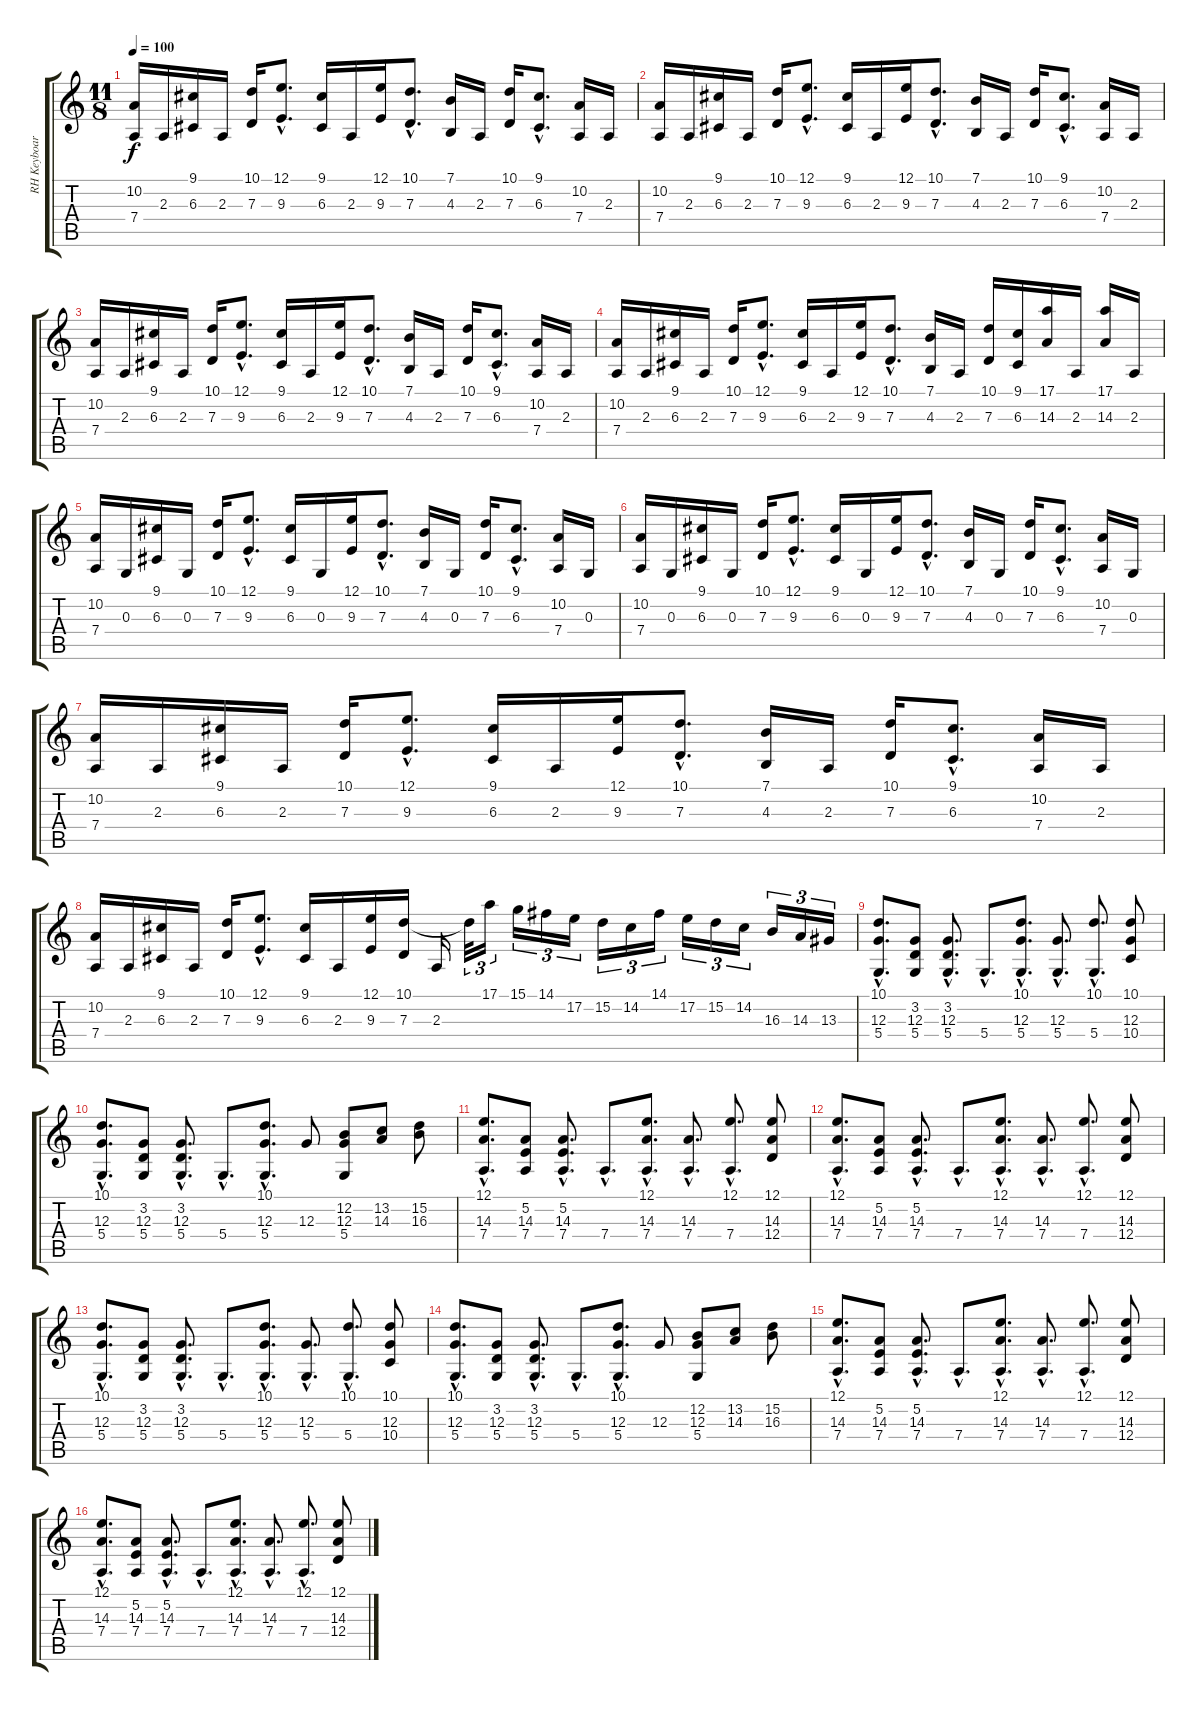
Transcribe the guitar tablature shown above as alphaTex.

\track ("RH Keyboard" "RH Keyboar") {instrument piccolo}
\staff {score tabs}
\tuning (E4 B3 G3 D3 A2 E2) {hide}
\ts (11 8)
\tempo 100
\clef g2
\ks c
(10.2 7.4).16{dy f volume 12 instrument synthbrass2} 2.3.16 (9.1 6.3).16 2.3.16 (10.1 7.3).16 (12.1{hac} 9.3{hac}).8{d} (9.1 6.3).16 2.3.16 (12.1 9.3).16 (10.1{hac} 7.3{hac}).8{d} (7.1 4.3).16 2.3.16 (10.1 7.3).16 (9.1{hac} 6.3{hac}).8{d} (10.2 7.4).16 2.3.16 |
(10.2 7.4).16 2.3.16 (9.1 6.3).16 2.3.16 (10.1 7.3).16 (12.1{hac} 9.3{hac}).8{d} (9.1 6.3).16 2.3.16 (12.1 9.3).16 (10.1{hac} 7.3{hac}).8{d} (7.1 4.3).16 2.3.16 (10.1 7.3).16 (9.1{hac} 6.3{hac}).8{d} (10.2 7.4).16 2.3.16 |
(10.2 7.4).16 2.3.16 (9.1 6.3).16 2.3.16 (10.1 7.3).16 (12.1{hac} 9.3{hac}).8{d} (9.1 6.3).16 2.3.16 (12.1 9.3).16 (10.1{hac} 7.3{hac}).8{d} (7.1 4.3).16 2.3.16 (10.1 7.3).16 (9.1{hac} 6.3{hac}).8{d} (10.2 7.4).16 2.3.16 |
(10.2 7.4).16 2.3.16 (9.1 6.3).16 2.3.16 (10.1 7.3).16 (12.1{hac} 9.3{hac}).8{d} (9.1 6.3).16 2.3.16 (12.1 9.3).16 (10.1{hac} 7.3{hac}).8{d} (7.1 4.3).16 2.3.16 (10.1 7.3).16 (9.1 6.3).16 (17.1 14.3).16 2.3.16 (17.1 14.3).16 2.3.16 |
(10.2 7.4).16{volume 12 instrument synthbrass2} 0.3.16 (9.1 6.3).16 0.3.16 (10.1 7.3).16 (12.1{hac} 9.3{hac}).8{d} (9.1 6.3).16 0.3.16 (12.1 9.3).16 (10.1{hac} 7.3{hac}).8{d} (7.1 4.3).16 0.3.16 (10.1 7.3).16 (9.1{hac} 6.3{hac}).8{d} (10.2 7.4).16 0.3.16 |
(10.2 7.4).16{volume 12 instrument synthbrass2} 0.3.16 (9.1 6.3).16 0.3.16 (10.1 7.3).16 (12.1{hac} 9.3{hac}).8{d} (9.1 6.3).16 0.3.16 (12.1 9.3).16 (10.1{hac} 7.3{hac}).8{d} (7.1 4.3).16 0.3.16 (10.1 7.3).16 (9.1{hac} 6.3{hac}).8{d} (10.2 7.4).16 0.3.16 |
(10.2 7.4).16 2.3.16 (9.1 6.3).16 2.3.16 (10.1 7.3).16 (12.1{hac} 9.3{hac}).8{d} (9.1 6.3).16 2.3.16 (12.1 9.3).16 (10.1{hac} 7.3{hac}).8{d} (7.1 4.3).16 2.3.16 (10.1 7.3).16 (9.1{hac} 6.3{hac}).8{d} (10.2 7.4).16 2.3.16 |
(10.2 7.4).16 2.3.16 (9.1 6.3).16 2.3.16 (10.1 7.3).16 (12.1{hac} 9.3{hac}).8{d} (9.1 6.3).16 2.3.16 (12.1 9.3).16 (10.1 7.3).16 2.3.16 10.1{t}.32{tu (3 2)} 17.1.16{tu (3 2)} 15.1.16{tu (3 2)} 14.1.16{tu (3 2)} 17.2.16{tu (3 2)} 15.2.16{tu (3 2)} 14.2.16{tu (3 2)} 14.1.16{tu (3 2)} 17.2.16{tu (3 2)} 15.2.16{tu (3 2)} 14.2.16{tu (3 2)} 16.3.16{tu (3 2)} 14.3.16{tu (3 2)} 13.3.16{tu (3 2)} |
(10.1{hac} 12.3{hac} 5.4{hac}).8{d instrument acousticgrandpiano} (3.2 12.3 5.4).8 (3.2{hac} 12.3{hac} 5.4{hac}).8{d} 5.4{hac}.8{d} (10.1{hac} 12.3{hac} 5.4{hac}).8{d} (12.3{hac} 5.4{hac}).8{d} (10.1{hac} 5.4{hac}).8{d} (10.1 12.3 10.4).8 |
(10.1{hac} 12.3{hac} 5.4{hac}).8{d} (3.2 12.3 5.4).8 (3.2{hac} 12.3{hac} 5.4{hac}).8{d} 5.4{hac}.8{d} (10.1{hac} 12.3{hac} 5.4{hac}).8{d} 12.3.8 (12.2 12.3 5.4).8 (13.2 14.3).8 (15.2 16.3).8 |
(12.1{hac} 14.3{hac} 7.4{hac}).8{d} (5.2 14.3 7.4).8 (5.2{hac} 14.3{hac} 7.4{hac}).8{d} 7.4{hac}.8{d} (12.1{hac} 14.3{hac} 7.4{hac}).8{d} (14.3{hac} 7.4{hac}).8{d} (12.1{hac} 7.4{hac}).8{d} (12.1 14.3 12.4).8 |
(12.1{hac} 14.3{hac} 7.4{hac}).8{d} (5.2 14.3 7.4).8 (5.2{hac} 14.3{hac} 7.4{hac}).8{d} 7.4{hac}.8{d} (12.1{hac} 14.3{hac} 7.4{hac}).8{d} (14.3{hac} 7.4{hac}).8{d} (12.1{hac} 7.4{hac}).8{d} (12.1 14.3 12.4).8 |
(10.1{hac} 12.3{hac} 5.4{hac}).8{d instrument acousticgrandpiano} (3.2 12.3 5.4).8 (3.2{hac} 12.3{hac} 5.4{hac}).8{d} 5.4{hac}.8{d} (10.1{hac} 12.3{hac} 5.4{hac}).8{d} (12.3{hac} 5.4{hac}).8{d} (10.1{hac} 5.4{hac}).8{d} (10.1 12.3 10.4).8 |
(10.1{hac} 12.3{hac} 5.4{hac}).8{d} (3.2 12.3 5.4).8 (3.2{hac} 12.3{hac} 5.4{hac}).8{d} 5.4{hac}.8{d} (10.1{hac} 12.3{hac} 5.4{hac}).8{d} 12.3.8 (12.2 12.3 5.4).8 (13.2 14.3).8 (15.2 16.3).8 |
(12.1{hac} 14.3{hac} 7.4{hac}).8{d} (5.2 14.3 7.4).8 (5.2{hac} 14.3{hac} 7.4{hac}).8{d} 7.4{hac}.8{d} (12.1{hac} 14.3{hac} 7.4{hac}).8{d} (14.3{hac} 7.4{hac}).8{d} (12.1{hac} 7.4{hac}).8{d} (12.1 14.3 12.4).8 |
(12.1{hac} 14.3{hac} 7.4{hac}).8{d} (5.2 14.3 7.4).8 (5.2{hac} 14.3{hac} 7.4{hac}).8{d} 7.4{hac}.8{d} (12.1{hac} 14.3{hac} 7.4{hac}).8{d} (14.3{hac} 7.4{hac}).8{d} (12.1{hac} 7.4{hac}).8{d} (12.1 14.3 12.4).8
